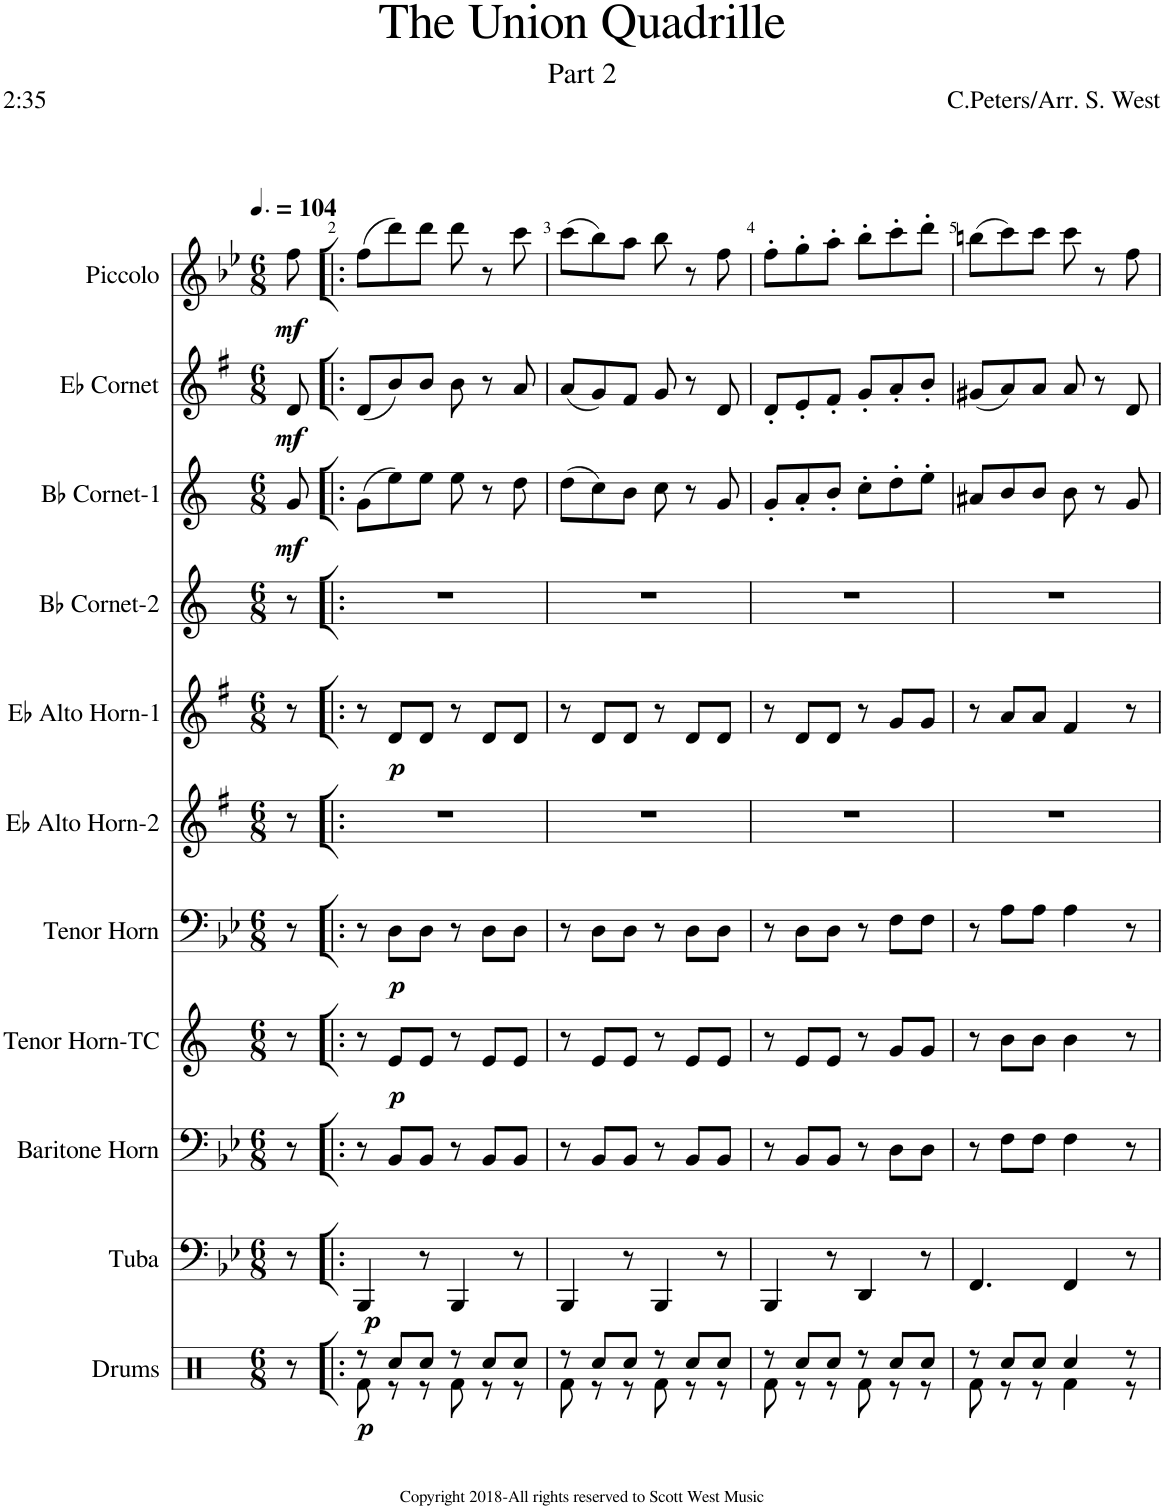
**kern	**dynam	**kern	**dynam	**kern	**kern	**dynam	**kern	**dynam	**kern	**kern	**dynam	**kern	**kern	**dynam	**kern	**dynam	**kern	**dynam
*part11	*part11	*part10	*part10	*part9	*part8	*part8	*part7	*part7	*part6	*part5	*part5	*part4	*part3	*part3	*part2	*part2	*part1	*part1
*staff11	*staff11	*staff10	*staff10	*staff9	*staff8	*staff8	*staff7	*staff7	*staff6	*staff5	*staff5	*staff4	*staff3	*staff3	*staff2	*staff2	*staff1	*staff1
*I"Drums	*	*I"Tuba	*	*I"Baritone Horn	*I"Tenor Horn-TC	*	*I"Tenor Horn	*	*I"Eb Alto Horn-2	*I"Eb Alto Horn-1	*	*I"Bb Cornet-2	*I"Bb Cornet-1	*	*I"Eb Cornet	*	*I"Piccolo	*
*I'Drs.	*	*I'Tba.	*	*I'Bar. Hn.	*I'Ten. Hn.-TC	*	*I'Ten. Hn.	*	*I'Eb A. Hn.-2	*I'Eb A. Hn.-1	*	*I'Bb Cnt.-2	*I'Bb Cnt.-1	*	*I'Eb Cnt.	*	*I'Picc.	*
*clefX	*	*clefF4	*	*clefF4	*clefG2	*	*clefF4	*	*clefG2	*clefG2	*	*clefG2	*clefG2	*	*clefG2	*	*clefG2	*
*	*	*	*	*Trd4c7	*Trd8c14	*	*Trd4c7	*	*Trd5c9	*Trd5c9	*	*Trd1c2	*Trd1c2	*	*Trd-2c-3	*	*Trd-7c-12	*
*k[]	*	*k[b-e-]	*	*k[b-e-]	*k[]	*	*k[b-e-]	*	*k[f#]	*k[f#]	*	*k[]	*k[]	*	*k[f#]	*	*k[b-e-]	*
*M6/8	*	*M6/8	*	*M6/8	*M6/8	*	*M6/8	*	*M6/8	*M6/8	*	*M6/8	*M6/8	*	*M6/8	*	*M6/8	*
*MM156	*	*MM156	*	*MM156	*MM156	*	*MM156	*	*MM156	*MM156	*	*MM156	*MM156	*	*MM156	*	*MM156	*
=1	=1	=1	=1	=1	=1	=1	=1	=1	=1	=1	=1	=1	=1	=1	=1	=1	=1	=1
!	!	!	!	!	!	!	!	!	!	!	!	!	!	!LO:DY:b	!	!LO:DY:b	!	!LO:DY:b
8r	.	8r	.	8r	8r	.	8r	.	8r	8r	.	8r	8g/	mf	8d/	mf	8ff\	mf
=2!|:	=2!|:	=2!|:	=2!|:	=2!|:	=2!|:	=2!|:	=2!|:	=2!|:	=2!|:	=2!|:	=2!|:	=2!|:	=2!|:	=2!|:	=2!|:	=2!|:	=2!|:	=2!|:
*^	*	*	*	*	*	*	*	*	*	*	*	*	*	*	*	*	*	*
!	!	!LO:DY:b	!	!LO:DY:b	!	!	!	!	!	!	!	!	!	!	!	!	!	!	!
8r	8Rf\	p	4BBB-/	p	8r	8r	.	8r	.	2.r	8r	.	2.r	(8g\L	.	(8d/L	.	(8ff\L	.
!	!	!	!	!	!	!	!LO:DY:b	!	!LO:DY:b	!	!	!LO:DY:b	!	!	!	!	!	!	!
8Rcc/L	8r	.	.	.	8BB-/L	8e/L	p	8D\L	p	.	8d/L	p	.	8ee\)	.	8b/)	.	8ddd\)	.
8Rcc/J	8r	.	8r	.	8BB-/J	8e/J	.	8D\J	.	.	8d/J	.	.	8ee\J	.	8b/J	.	8ddd\J	.
8r	8Rf\	.	4BBB-/	.	8r	8r	.	8r	.	.	8r	.	.	8ee\	.	8b\	.	8ddd\	.
8Rcc/L	8r	.	.	.	8BB-/L	8e/L	.	8D\L	.	.	8d/L	.	.	8r	.	8r	.	8r	.
8Rcc/J	8r	.	8r	.	8BB-/J	8e/J	.	8D\J	.	.	8d/J	.	.	8dd\	.	8a/	.	8ccc\	.
=3	=3	=3	=3	=3	=3	=3	=3	=3	=3	=3	=3	=3	=3	=3	=3	=3	=3	=3	=3
8r	8Rf\	.	4BBB-/	.	8r	8r	.	8r	.	2.r	8r	.	2.r	(8dd\L	.	(8a/L	.	(8ccc\L	.
8Rcc/L	8r	.	.	.	8BB-/L	8e/L	.	8D\L	.	.	8d/L	.	.	8cc\)	.	8g/)	.	8bb-\)	.
8Rcc/J	8r	.	8r	.	8BB-/J	8e/J	.	8D\J	.	.	8d/J	.	.	8b\J	.	8f#/J	.	8aa\J	.
8r	8Rf\	.	4BBB-/	.	8r	8r	.	8r	.	.	8r	.	.	8cc\	.	8g/	.	8bb-\	.
8Rcc/L	8r	.	.	.	8BB-/L	8e/L	.	8D\L	.	.	8d/L	.	.	8r	.	8r	.	8r	.
8Rcc/J	8r	.	8r	.	8BB-/J	8e/J	.	8D\J	.	.	8d/J	.	.	8g/	.	8d/	.	8ff\	.
=4	=4	=4	=4	=4	=4	=4	=4	=4	=4	=4	=4	=4	=4	=4	=4	=4	=4	=4	=4
8r	8Rf\	.	4BBB-/	.	8r	8r	.	8r	.	2.r	8r	.	2.r	8g'/L	.	8d'/L	.	8ff'\L	.
8Rcc/L	8r	.	.	.	8BB-/L	8e/L	.	8D\L	.	.	8d/L	.	.	8a'/	.	8e'/	.	8gg'\	.
8Rcc/J	8r	.	8r	.	8BB-/J	8e/J	.	8D\J	.	.	8d/J	.	.	8b'/J	.	8f#'/J	.	8aa'\J	.
8r	8Rf\	.	4DD/	.	8r	8r	.	8r	.	.	8r	.	.	8cc'\L	.	8g'/L	.	8bb-'\L	.
8Rcc/L	8r	.	.	.	8D\L	8g/L	.	8F\L	.	.	8g/L	.	.	8dd'\	.	8a'/	.	8ccc'\	.
8Rcc/J	8r	.	8r	.	8D\J	8g/J	.	8F\J	.	.	8g/J	.	.	8ee'\J	.	8b'/J	.	8ddd'\J	.
=5	=5	=5	=5	=5	=5	=5	=5	=5	=5	=5	=5	=5	=5	=5	=5	=5	=5	=5	=5
8r	8Rf\	.	4.FF/	.	8r	8r	.	8r	.	2.r	8r	.	2.r	8a#X/L	.	(8g#X/L	.	(8bbn\L	.
8Rcc/L	8r	.	.	.	8F\L	8b\L	.	8A\L	.	.	8a/L	.	.	8b/	.	8a/)	.	8ccc\)	.
8Rcc/J	8r	.	.	.	8F\J	8b\J	.	8A\J	.	.	8a/J	.	.	8b/J	.	8a/J	.	8ccc\J	.
4Rcc/	4Rf\	.	4FF/	.	4F\	4b\	.	4A\	.	.	4f#/	.	.	8b\	.	8a/	.	8ccc\	.
.	.	.	.	.	.	.	.	.	.	.	.	.	.	8r	.	8r	.	8r	.
8r	8r	.	8r	.	8r	8r	.	8r	.	.	8r	.	.	8g/	.	8d/	.	8ff\	.
*v	*v	*	*	*	*	*	*	*	*	*	*	*	*	*	*	*	*	*	*
=	=	=	=	=	=	=	=	=	=	=	=	=	=	=	=	=	=	=
*-	*-	*-	*-	*-	*-	*-	*-	*-	*-	*-	*-	*-	*-	*-	*-	*-	*-	*-
